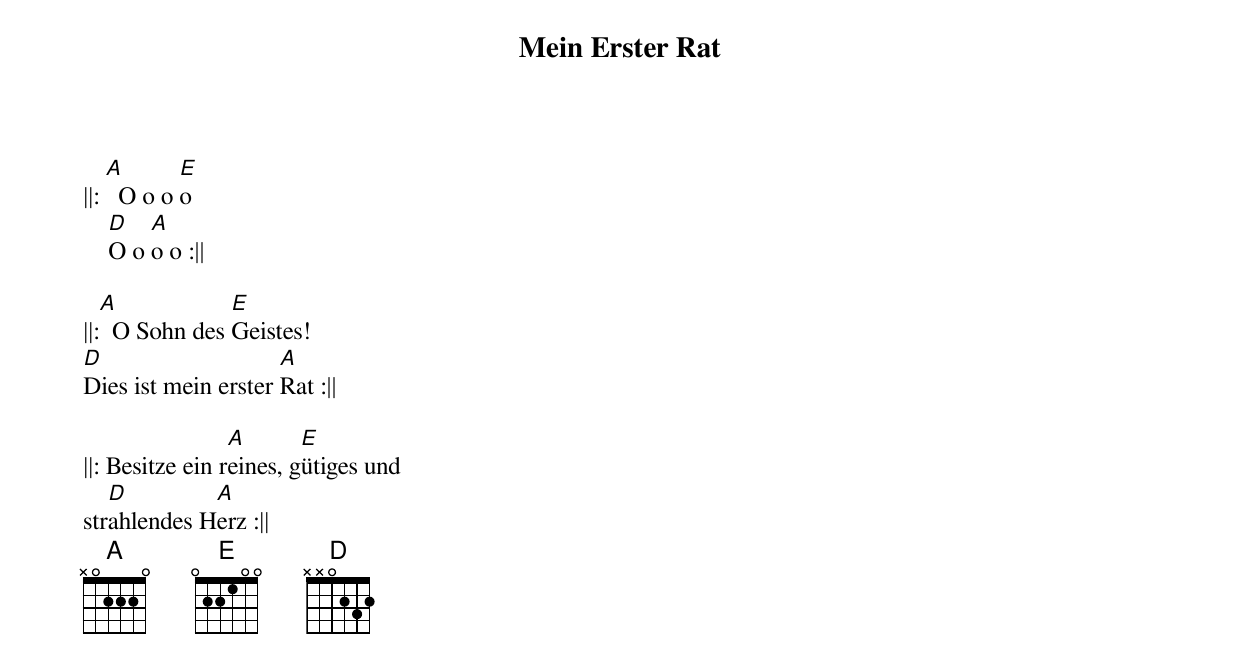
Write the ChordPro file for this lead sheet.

{title: Mein Erster Rat}
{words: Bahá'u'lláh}
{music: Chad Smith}
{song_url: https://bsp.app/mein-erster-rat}

||: [A]  O o o [E]o
    [D]O o [A]o o :||

||:[A]  O Sohn des [E]Geistes!
[D]Dies ist mein erster [A]Rat :||

||: Besitze ein r[A]eines, g[E]ütiges und
str[D]ahlendes H[A]erz :||
